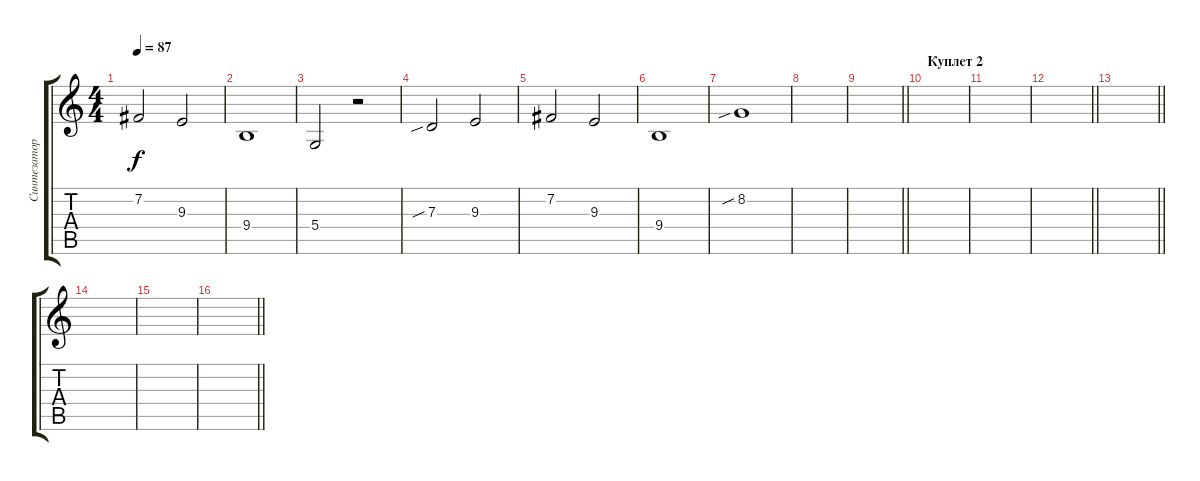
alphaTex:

\track ("Синтезатор" "Синтезатор") {instrument lead1square}
\staff {score tabs}
\tuning (E4 B3 G3 D3 A2 E2) {hide}
\ts (4 4)
\tempo 87
\clef g2
\ks c
7.2.2{dy f} 9.3.2 |
9.4.1 |
5.4.2 r.2 |
7.3{sib}.2 9.3.2 |
7.2.2 9.3.2 |
9.4.1 |
8.2{sib}.1 |
|
\barLineRight lightlight
|
\section ("" "Куплет 2")
|
|
\barLineRight lightlight
|
\barLineRight lightlight
|
|
|
\barLineRight lightlight
